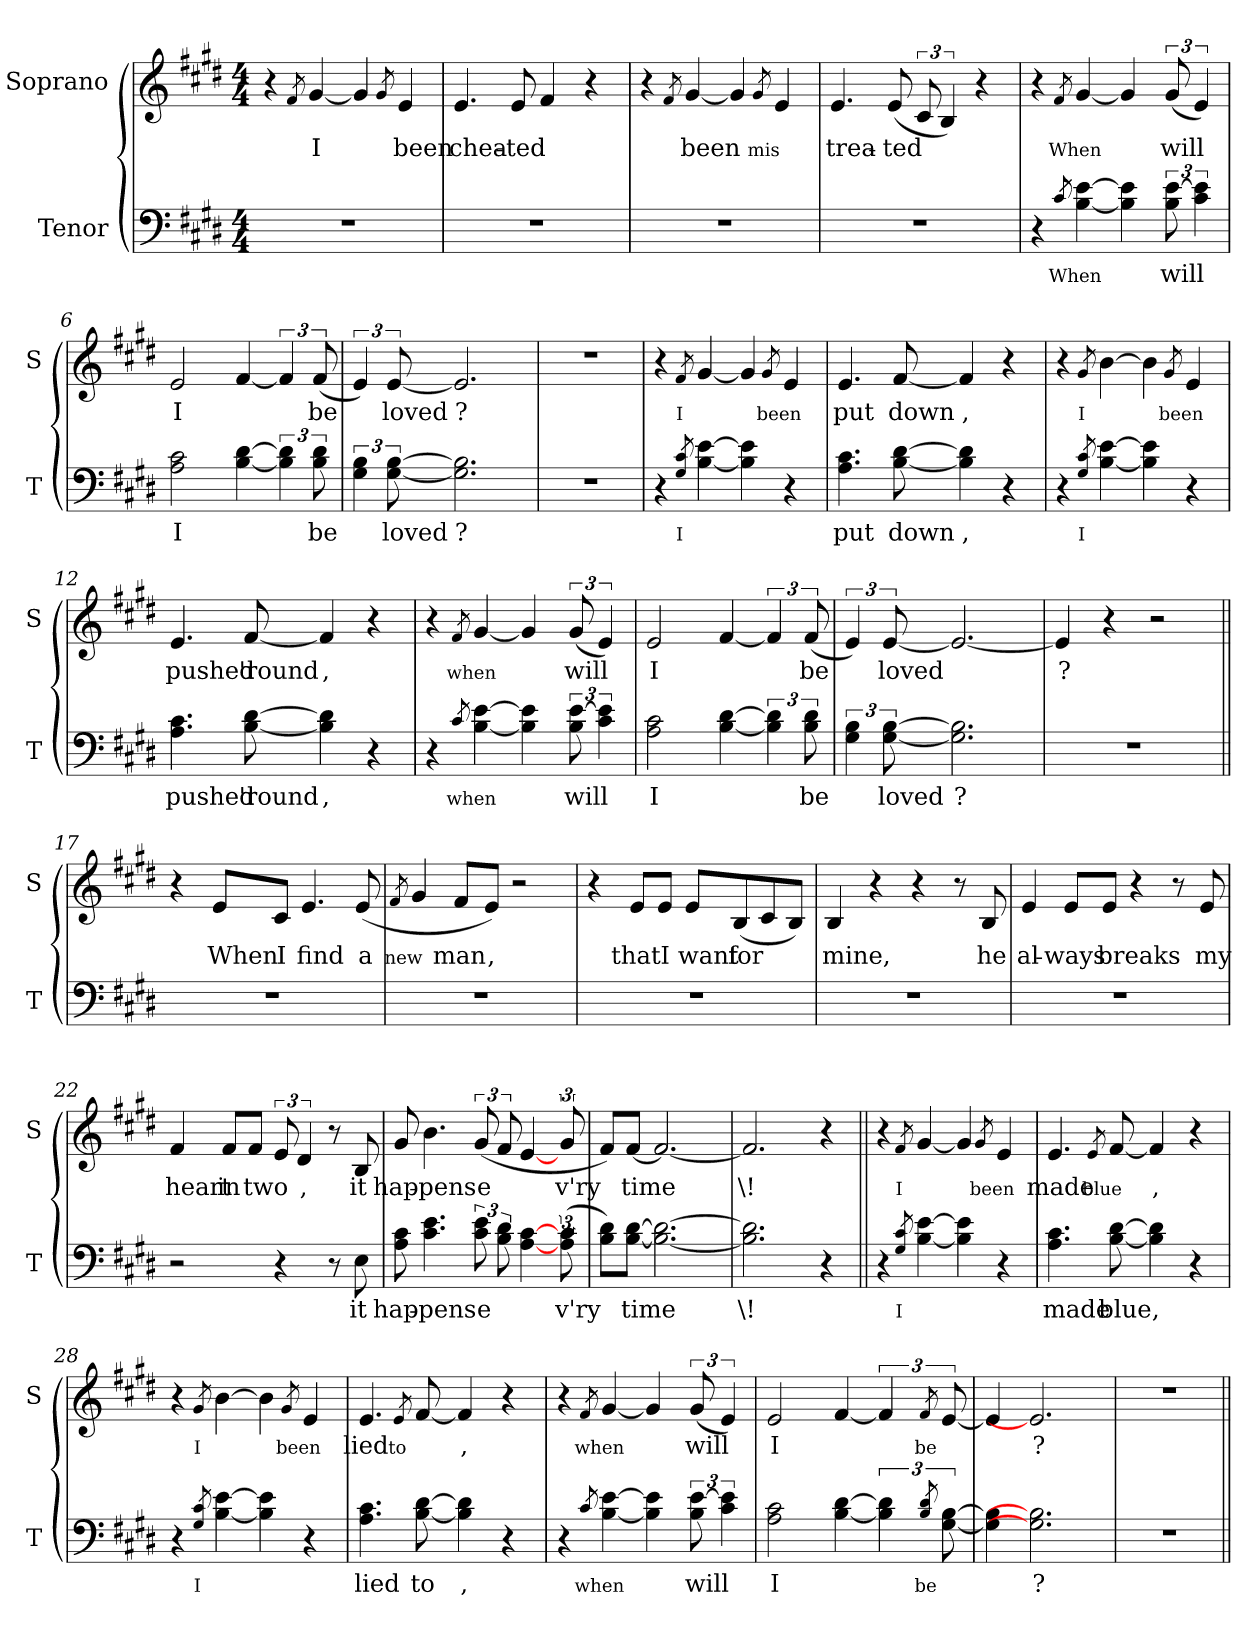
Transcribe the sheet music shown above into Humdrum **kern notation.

**kern	**text	**kern	**text
*part2	*part2	*part1	*part1
*staff2	*staff2	*staff1	*staff1
*I"Tenor	*	*I"Soprano	*
*I'T	*	*I'S	*
*clefF4	*	*clefG2	*
*k[f#c#g#d#]	*	*k[f#c#g#d#]	*
*E:	*	*E:	*
*M4/4	*	*M4/4	*
=1	=1	=1	=1
1r	.	4r	.
.	.	8qf#/	.
!	!	!	!LO:LY:b
.	.	[4g#/	I
.	.	4g#/]	.
.	.	8qg#/	.
!	!	!	!LO:LY:b
.	.	4e/	been
=2	=2	=2	=2
!	!	!	!LO:LY:b
1r	.	4.e/	chea-
!	!	!	!LO:LY:b
.	.	8e/	-ted
.	.	4f#/	.
!	!	!	!LO:LY:b
.	.	4r	,
=3	=3	=3	=3
1r	.	4r	.
.	.	8qf#/	.
!	!	!	!LO:LY:b
.	.	[4g#/	been
.	.	4g#/]	.
!	!	!	!LO:LY:b
.	.	8qg#/	mis
.	.	4e/	.
=4	=4	=4	=4
!	!	!	!LO:LY:b
1r	.	4.e/	trea-
!	!	!	!LO:LY:b
.	.	(<8e/	-ted
.	.	12c#/	.
!	!	!	!LO:LY:b
.	.	6B/)	.
.	.	4r	.
!!LO:LB:g=z
=5	=5	=5	=5
4r	.	4r	.
!	!LO:LY:b	!	!LO:LY:b
8qc#/	When	8qf#/	When
[4B\ [4e\	.	[4g#/	.
4B\] 4e\]	.	4g#/]	.
!	!LO:LY:b	!	!LO:LY:b
12B\ [12e\	will	(<12g#/	will
6c#\ 6e\]	.	6e/)	.
=6	=6	=6	=6
!	!LO:LY:b	!	!LO:LY:b
2A\ 2c#\	I	2e/	I
[4B\ [4d#\	.	[4f#/	.
6B\] 6d#\]	.	6f#/]	.
!	!LO:LY:b	!	!LO:LY:b
12B\ 12d#\	be	(<12f#/	be
=7	=7	=7	=7
6G#\ 6B\	.	6e/)	.
!	!LO:LY:b	!	!LO:LY:b
[12G#\ [12B\	loved	[12e/	loved
!	!LO:LY:b	!	!LO:LY:b
2.G#\] 2.B\]	?	2.e/]	?
=8	=8	=8	=8
1r	.	1r	.
!!LO:LB:g=z
=9	=9	=9	=9
4r	.	4r	.
!	!LO:LY:b	!	!LO:LY:b
8qG#/ 8qc#/	I	8qf#/	I
[4B\ [4e\	.	[4g#/	.
4B\] 4e\]	.	4g#/]	.
!	!	!	!LO:LY:b
.	.	8qg#/	been
4r	.	4e/	.
=10	=10	=10	=10
!	!LO:LY:b	!	!LO:LY:b
4.A\ 4.c#\	put	4.e/	put
!	!LO:LY:b	!	!LO:LY:b
[8B\ [8d#\	down	[8f#/	down
!	!LO:LY:b	!	!LO:LY:b
4B\] 4d#\]	,	4f#/]	,
4r	.	4r	.
=11	=11	=11	=11
4r	.	4r	.
!	!LO:LY:b	!	!LO:LY:b
8qG#/ 8qc#/	I	8qg#/	I
[4B\ [4e\	.	[4b\	.
4B\] 4e\]	.	4b\]	.
!	!	!	!LO:LY:b
.	.	8qg#/	been
4r	.	4e/	.
=12	=12	=12	=12
!	!LO:LY:b	!	!LO:LY:b
4.A\ 4.c#\	pushed	4.e/	pushed
!	!LO:LY:b	!	!LO:LY:b
[8B\ [8d#\	'round	[8f#/	'round
!	!LO:LY:b	!	!LO:LY:b
4B\] 4d#\]	,	4f#/]	,
4r	.	4r	.
!!LO:LB:g=z
=13	=13	=13	=13
4r	.	4r	.
!	!LO:LY:b	!	!LO:LY:b
8qc#/	when	8qf#/	when
[4B\ [4e\	.	[4g#/	.
4B\] 4e\]	.	4g#/]	.
!	!LO:LY:b	!	!LO:LY:b
12B\ [12e\	will	(<12g#/	will
6c#\ 6e\]	.	6e/)	.
=14	=14	=14	=14
!	!LO:LY:b	!	!LO:LY:b
2A\ 2c#\	I	2e/	I
[4B\ [4d#\	.	[4f#/	.
6B\] 6d#\]	.	6f#/]	.
!	!LO:LY:b	!	!LO:LY:b
12B\ 12d#\	be	(<12f#/	be
=15	=15	=15	=15
6G#\ 6B\	.	6e/)	.
!	!LO:LY:b	!	!LO:LY:b
[12G#\ [12B\	loved	[12e/	loved
!	!LO:LY:b	!	!
2.G#\] 2.B\]	?	2.e/_	.
=16	=16	=16	=16
!	!	!	!LO:LY:b
1r	.	4e/]	?
.	.	4r	.
.	.	2r	.
!!LO:PB:g=z
=17||	=17||	=17||	=17||
1r	.	4r	.
!	!	!	!LO:LY:b
.	.	8e/L	When
!	!	!	!LO:LY:b
.	.	8c#/J	I
!	!	!	!LO:LY:b
.	.	4.e/	find
!	!	!	!LO:LY:b
.	.	(<8e/	a
=18	=18	=18	=18
!	!	!	!LO:LY:b
.	.	8qf#/	new
1r	.	4g#/	.
!	!	!	!LO:LY:b
.	.	8f#/L	man
!	!	!	!LO:LY:b
.	.	8e/J)	,
.	.	2r	.
=19	=19	=19	=19
1r	.	4r	.
!	!	!	!LO:LY:b
.	.	8e/L	that
!	!	!	!LO:LY:b
.	.	8e/J	I
!	!	!	!LO:LY:b
.	.	8e/L	want
!	!	!	!LO:LY:b
.	.	(<8B/	for
.	.	8c#/	.
.	.	8B/J)	.
=20	=20	=20	=20
!	!	!	!LO:LY:b
1r	.	4B/	mine,
.	.	4r	.
.	.	4r	.
.	.	8r	.
!	!	!	!LO:LY:b
.	.	8B/	he
!!LO:LB:g=z
=21	=21	=21	=21
!	!	!	!LO:LY:b
1r	.	4e/	al-
!	!	!	!LO:LY:b
.	.	8e/L	-ways
!	!	!	!LO:LY:b
.	.	8e/J	breaks
.	.	4r	.
.	.	8r	.
!	!	!	!LO:LY:b
.	.	8e/	my
=22	=22	=22	=22
!	!	!	!LO:LY:b
2r	.	4f#/	heart
!	!	!	!LO:LY:b
.	.	8f#/L	in
!	!	!	!LO:LY:b
.	.	8f#/J	two
4r	.	12e/	.
!	!	!	!LO:LY:b
.	.	6d#/	,
8r	.	8r	.
!	!LO:LY:b	!	!LO:LY:b
8E\	it	8B/	it
=23	=23	=23	=23
!	!LO:LY:b	!	!LO:LY:b
8A\ 8c#\	hap-	8g#/	hap-
!	!LO:LY:b	!	!LO:LY:b
4.c#\ 4.e\	-pens	4.b\	-pens
!	!LO:LY:b	!	!LO:LY:b
(>12c#\ 12e\L	e	(<12g#/L	e
12B\ 12d#\	.	12f#/	.
[4A\ [4c#\	.	[4e/	.
!	!LO:LY:b	!	!LO:LY:b
(>12A\ 12c#\	v'ry	12g#/	v'ry
=24	=24	=24	=24
8B\ 8d#\L)	.	8f#/L)	.
!	!LO:LY:b	!	!LO:LY:b
[8B\ [8d#\J	time	[8f#/J	time
2.B\_ 2.d#\_	.	2.f#/_	.
=25	=25	=25	=25
!	!LO:LY:b	!	!LO:LY:b
2.B\] 2.d#\]	\!	2.f#/]	\!
4r	.	4r	.
!!LO:LB:g=z
=26||	=26||	=26||	=26||
4r	.	4r	.
!	!LO:LY:b	!	!LO:LY:b
8qG#/ 8qc#/	I	8qf#/	I
[4B\ [4e\	.	[4g#/	.
4B\] 4e\]	.	4g#/]	.
!	!	!	!LO:LY:b
.	.	8qg#/	been
4r	.	4e/	.
=27	=27	=27	=27
!	!LO:LY:b	!	!LO:LY:b
4.A\ 4.c#\	made	4.e/	made
!	!	!	!LO:LY:b
.	.	8qe/	blue
!	!LO:LY:b	!	!
[8B\ [8d#\	blue	[8f#/	.
!	!LO:LY:b	!	!LO:LY:b
4B\] 4d#\]	,	4f#/]	,
4r	.	4r	.
=28	=28	=28	=28
4r	.	4r	.
!	!LO:LY:b	!	!LO:LY:b
8qG#/ 8qc#/	I	8qg#/	I
[4B\ [4e\	.	[4b\	.
4B\] 4e\]	.	4b\]	.
!	!	!	!LO:LY:b
.	.	8qg#/	been
4r	.	4e/	.
=29	=29	=29	=29
!	!LO:LY:b	!	!LO:LY:b
4.A\ 4.c#\	lied	4.e/	lied
!	!	!	!LO:LY:b
.	.	8qe/	to
!	!LO:LY:b	!	!
[8B\ [8d#\	to	[8f#/	.
!	!LO:LY:b	!	!LO:LY:b
4B\] 4d#\]	,	4f#/]	,
4r	.	4r	.
!!LO:LB:g=z
=30	=30	=30	=30
4r	.	4r	.
!	!LO:LY:b	!	!LO:LY:b
8qc#/	when	8qf#/	when
[4B\ [4e\	.	[4g#/	.
4B\] 4e\]	.	4g#/]	.
!	!LO:LY:b	!	!LO:LY:b
12B\ [12e\	will	(<12g#/	will
6c#\ 6e\]	.	6e/)	.
=31	=31	=31	=31
!	!LO:LY:b	!	!LO:LY:b
2A\ 2c#\	I	2e/	I
[4B\ [4d#\	.	[4f#/	.
6B\] 6d#\]	.	6f#/]	.
!	!LO:LY:b	!	!LO:LY:b
8qB/ 8qd#/	be	8qf#/	be
[12G#\ [12B\	.	[12e/	.
=32	=32	=32	=32
4G#\] 4B\]	.	4e/]	.
!	!LO:LY:b	!	!LO:LY:b
2.G#\] 2.B\]	?	2.e/]	?
=33	=33	=33	=33
1r	.	1r	.
=||	=||	=||	=||
*-	*-	*-	*-
